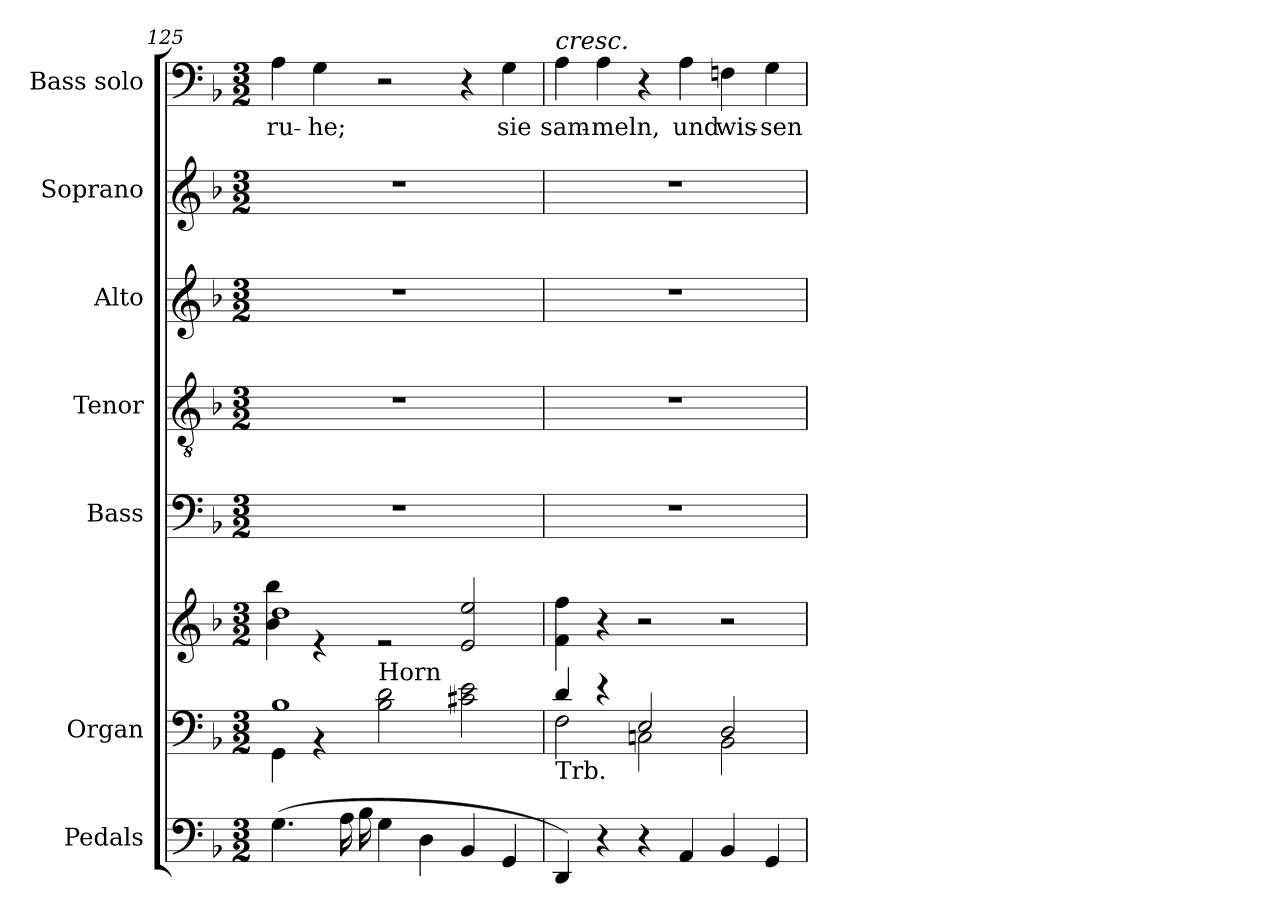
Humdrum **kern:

**kern	**kern	**kern	**kern	**kern	**kern	**kern	**kern	**text
*part7	*part6	*part6	*part5	*part4	*part3	*part2	*part1	*part1
*staff8	*staff7	*staff6	*staff5	*staff4	*staff3	*staff2	*staff1	*staff1
*I"Pedals	*I"Organ	*	*I"Bass	*I"Tenor	*I"Alto	*I"Soprano	*I"Bass solo	*
*I'Ped.	*I'Org.	*	*I'B.	*I'T.	*I'A.	*I'S.	*	*
*clefF4	*clefF4	*clefG2	*clefF4	*clefGv2	*clefG2	*clefG2	*clefF4	*
*	*	*	*	*ITrd7c12	*	*	*	*
*k[b-]	*k[b-]	*k[b-]	*k[b-]	*k[b-]	*k[b-]	*k[b-]	*k[b-]	*
*d:	*d:	*d:	*d:	*d:	*d:	*d:	*d:	*
*M3/2	*M3/2	*M3/2	*M3/2	*M3/2	*M3/2	*M3/2	*M3/2	*
=125	=125	=125	=125	=125	=125	=125	=125	=125
*	*^	*^	*	*	*	*	*	*
!	!	!	!	!	!LO:N:vis=1	!LO:N:vis=1	!LO:N:vis=1	!LO:N:vis=1	!	!
!	!	!	!	!	!	!	!	!	!	!LO:LY:b:color=#000000
(4.Gi\	1B-i	4GGi\	1ddi	4b-i\ 4bb-i	1.r	1.r	1.r	1.r	4Ai\	-ru-
!	!	!	!	!	!	!	!	!	!	!LO:LY:b:color=#000000
.	.	4r	.	4r	.	.	.	.	4Gi\	-he;
16Ai\	.	.	.	.	.	.	.	.	.	.
16B-i\	.	.	.	.	.	.	.	.	.	.
!	!	!LO:TX:a:t=Horn	!	!	!	!	!	!	!	!
4Gi\	.	2B-i\ 2di	.	2r	.	.	.	.	2r	.
4Di\	.	.	.	.	.	.	.	.	.	.
4BB-i/	2ryy	2c#Xi\ 2ei	2ei/ 2eei	2ryy	.	.	.	.	4r	.
!	!	!	!	!	!	!	!	!	!	!LO:LY:b:color=#000000
4GGi/	.	.	.	.	.	.	.	.	4Gi\	sie
*	*	*	*v	*v	*	*	*	*	*	*
=126	=126	=126	=126	=126	=126	=126	=126	=126	=126
!	!	!	!	!LO:N:vis=1	!LO:N:vis=1	!LO:N:vis=1	!LO:N:vis=1	!	!
!	!	!	!	!	!	!	!	!LO:TX:a:i:t=cresc.	!
!	!LO:TX:b:t=Trb.	!	!	!	!	!	!	!	!
!	!	!	!	!	!	!	!	!	!LO:LY:b:color=#000000
4DDi/)	4di/	2Fi\	4fi\ 4ffi	1.r	1.r	1.r	1.r	4Ai\	sam-
!	!	!	!	!	!	!	!	!	!LO:LY:b:color=#000000
4r	4r	.	4r	.	.	.	.	4Ai\	-meln,
4r	2Ei/	2Cni\	2r	.	.	.	.	4r	.
!	!	!	!	!	!	!	!	!	!LO:LY:b:color=#000000
4AAi/	.	.	.	.	.	.	.	4Ai\	und
!	!	!	!	!	!	!	!	!	!LO:LY:b:color=#000000
4BB-i/	2Di/	2BB-i\	2r	.	.	.	.	4Fni\	wis-
!	!	!	!	!	!	!	!	!	!LO:LY:b:color=#000000
4GGi/	.	.	.	.	.	.	.	4Gi\	-sen
*	*v	*v	*	*	*	*	*	*	*
=	=	=	=	=	=	=	=	=
*-	*-	*-	*-	*-	*-	*-	*-	*-
